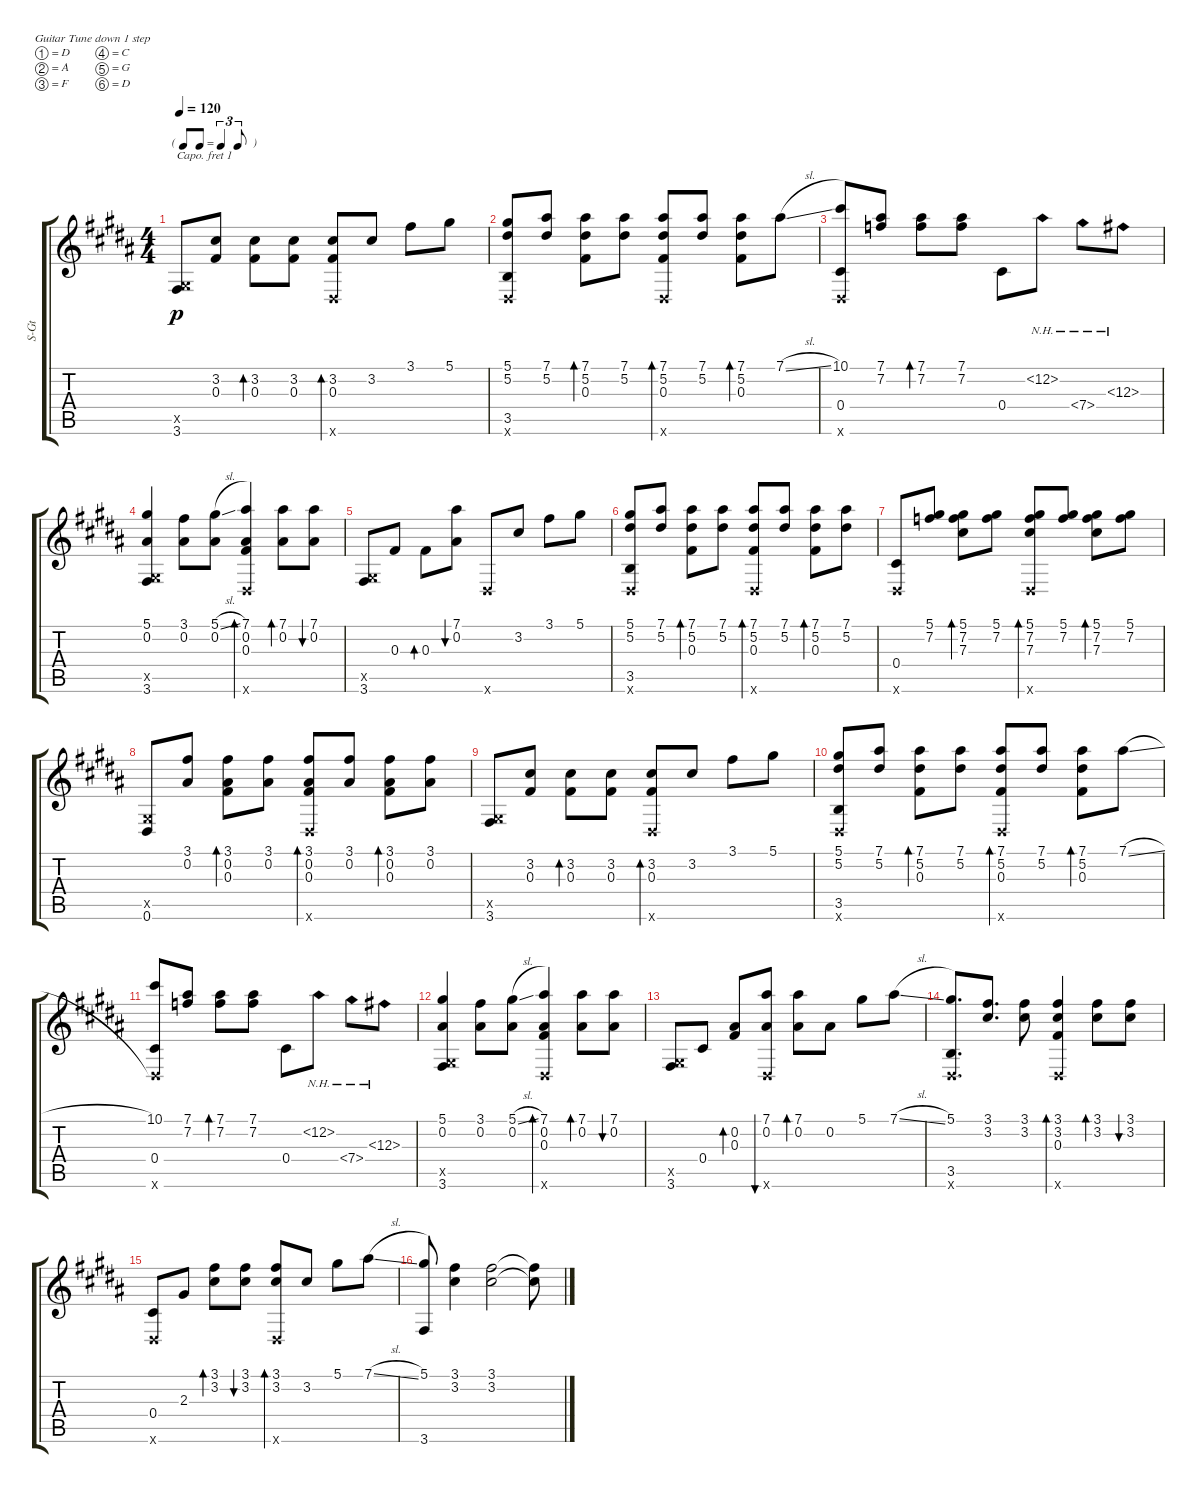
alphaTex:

\defaultSystemsLayout 4
\bracketExtendMode groupsimilarinstruments
\otherSystemsTrackNameOrientation horizontal
\track ("Steel Guitar" "S-Gt") {instrument acousticguitarsteel}
\staff {score tabs}
\capo 1
\tuning (D4 A3 F3 C3 G2 D2)
\ts (4 4)
\tf triplet8th
\tempo 120
\clef g2
\ks b
(3.6{acc forcenatural} 0.5{x acc forcenatural}).8{dy p beam Up} (3.2{acc forcenatural} 0.3{acc forcenatural}).8{beam Up} (3.2{acc forcenatural} 0.3{acc forcenatural}).8{bd 30 beam Down} (3.2{acc forcenatural} 0.3{acc forcenatural}).8{beam Down} (3.2{acc forcenatural} 0.3{acc forcenatural} 0.6{x acc forcenatural}).8{bd 30 beam Up} 3.2{acc forcenatural}.8{beam Up} 3.1{acc forcenatural}.8{beam Down} 5.1{acc forcenatural}.8{beam Down} |
(5.1{acc forcenatural} 5.2{acc forcenatural} 3.5{acc forcenatural} 0.6{x acc forcenatural}).8{beam Up} (7.1{acc forcenatural} 5.2{acc forcenatural}).8{beam Up} (5.2{acc forcenatural} 7.1{acc forcenatural} 0.3{acc forcenatural}).8{bd 30 beam Down} (7.1{acc forcenatural} 5.2{acc forcenatural}).8{beam Down} (5.2{acc forcenatural} 7.1{acc forcenatural} 0.3{acc forcenatural} 0.6{x acc forcenatural}).8{bd 30 beam Up} (5.2{acc forcenatural} 7.1{acc forcenatural}).8{beam Up} (7.1{acc forcenatural} 5.2{acc forcenatural} 0.3{acc forcenatural}).8{bd 30 beam Down} 7.1{sl acc forcenatural}.8{beam Down} |
(10.1{acc forcenatural} 0.4{acc forcenatural} 0.6{x acc forcenatural}).8{beam Up} (7.1{acc forcenatural} 7.2{acc b}).8{beam Up} (7.2{acc b} 7.1{acc forcenatural}).8{bd 30 beam Down} (7.1{acc forcenatural} 7.2{acc b}).8{beam Down} 0.4{acc forcenatural}.8{beam Down} 12.2{nh acc forcenatural}.8{beam Down} 7.4{nh acc forcenatural}.8{beam Down} 12.3{nh acc forcenatural}.8{beam Down} |
(5.1{acc forcenatural} 0.2{acc forcenatural} 3.6{acc forcenatural} 0.5{x acc forcenatural}).4{beam Up} (3.1{acc forcenatural} 0.2{acc forcenatural}).8{beam Down} (0.2{acc forcenatural} 5.1{sl acc forcenatural}).8{beam Down} (7.1{acc forcenatural} 0.2{acc forcenatural} 0.3{acc forcenatural} 0.6{x acc forcenatural}).4{bd 30 beam Up} (7.1{acc forcenatural} 0.2{acc forcenatural}).8{bd 30 beam Down} (7.1{acc forcenatural} 0.2{acc forcenatural}).8{bu 30 beam Down} |
(3.6{acc forcenatural} 0.5{x acc forcenatural}).8{beam Up} 0.3{acc forcenatural}.8{beam Up} 0.3{acc forcenatural}.8{bd 30 beam Down} (0.2{acc forcenatural} 7.1{acc forcenatural}).8{bu 30 beam Down} 0.6{x acc forcenatural}.8{beam Up} 3.2{acc forcenatural}.8{beam Up} 3.1{acc forcenatural}.8{beam Down} 5.1{acc forcenatural}.8{beam Down} |
(5.1{acc forcenatural} 5.2{acc forcenatural} 3.5{acc forcenatural} 0.6{x acc forcenatural}).8{beam Up} (7.1{acc forcenatural} 5.2{acc forcenatural}).8{beam Up} (5.2{acc forcenatural} 7.1{acc forcenatural} 0.3{acc forcenatural}).8{bd 30 beam Down} (7.1{acc forcenatural} 5.2{acc forcenatural}).8{beam Down} (5.2{acc forcenatural} 7.1{acc forcenatural} 0.3{acc forcenatural} 0.6{x acc forcenatural}).8{bd 30 beam Up} (5.2{acc forcenatural} 7.1{acc forcenatural}).8{beam Up} (7.1{acc forcenatural} 5.2{acc forcenatural} 0.3{acc forcenatural}).8{bd 30 beam Down} (5.2{acc forcenatural} 7.1{acc forcenatural}).8{beam Down} |
(0.4{acc forcenatural} 0.6{x acc forcenatural}).8{beam Up} (7.2{acc b} 5.1{acc forcenatural}).8{beam Up} (5.1{acc forcenatural} 7.2{acc b} 7.3{acc forcenatural}).8{bd 30 beam Down} (5.1{acc forcenatural} 7.2{acc b}).8{beam Down} (5.1{acc forcenatural} 7.2{acc b} 7.3{acc forcenatural} 0.6{x acc forcenatural}).8{bd 30 beam Up} (5.1{acc forcenatural} 7.2{acc b}).8{beam Up} (5.1{acc forcenatural} 7.2{acc b} 7.3{acc forcenatural}).8{bd 30 beam Down} (5.1{acc forcenatural} 7.2{acc b}).8{beam Down} |
(0.6{acc forcenatural} 0.5{x acc forcenatural}).8{beam Up} (3.1{acc forcenatural} 0.2{acc forcenatural}).8{beam Up} (3.1{acc forcenatural} 0.2{acc forcenatural} 0.3{acc forcenatural}).8{bd 30 beam Down} (0.2{acc forcenatural} 3.1{acc forcenatural}).8{beam Down} (3.1{acc forcenatural} 0.2{acc forcenatural} 0.3{acc forcenatural} 0.6{x acc forcenatural}).8{bd 30 beam Up} (3.1{acc forcenatural} 0.2{acc forcenatural}).8{beam Up} (3.1{acc forcenatural} 0.2{acc forcenatural} 0.3{acc forcenatural}).8{bd 30 beam Down} (0.2{acc forcenatural} 3.1{acc forcenatural}).8{beam Down} |
(3.6{acc forcenatural} 0.5{x acc forcenatural}).8{beam Up} (3.2{acc forcenatural} 0.3{acc forcenatural}).8{beam Up} (3.2{acc forcenatural} 0.3{acc forcenatural}).8{bd 30 beam Down} (3.2{acc forcenatural} 0.3{acc forcenatural}).8{beam Down} (3.2{acc forcenatural} 0.3{acc forcenatural} 0.6{x acc forcenatural}).8{bd 30 beam Up} 3.2{acc forcenatural}.8{beam Up} 3.1{acc forcenatural}.8{beam Down} 5.1{acc forcenatural}.8{beam Down} |
(5.1{acc forcenatural} 5.2{acc forcenatural} 3.5{acc forcenatural} 0.6{x acc forcenatural}).8{beam Up} (7.1{acc forcenatural} 5.2{acc forcenatural}).8{beam Up} (5.2{acc forcenatural} 7.1{acc forcenatural} 0.3{acc forcenatural}).8{bd 30 beam Down} (7.1{acc forcenatural} 5.2{acc forcenatural}).8{beam Down} (5.2{acc forcenatural} 7.1{acc forcenatural} 0.3{acc forcenatural} 0.6{x acc forcenatural}).8{bd 30 beam Up} (5.2{acc forcenatural} 7.1{acc forcenatural}).8{beam Up} (7.1{acc forcenatural} 5.2{acc forcenatural} 0.3{acc forcenatural}).8{bd 30 beam Down} 7.1{sl acc forcenatural}.8{beam Down} |
(10.1{acc forcenatural} 0.4{acc forcenatural} 0.6{x acc forcenatural}).8{beam Up} (7.1{acc forcenatural} 7.2{acc b}).8{beam Up} (7.2{acc b} 7.1{acc forcenatural}).8{bd 30 beam Down} (7.1{acc forcenatural} 7.2{acc b}).8{beam Down} 0.4{acc forcenatural}.8{beam Down} 12.2{nh acc forcenatural}.8{beam Down} 7.4{nh acc forcenatural}.8{beam Down} 12.3{nh acc forcenatural}.8{beam Down} |
(5.1{acc forcenatural} 0.2{acc forcenatural} 3.6{acc forcenatural} 0.5{x acc forcenatural}).4{beam Up} (3.1{acc forcenatural} 0.2{acc forcenatural}).8{beam Down} (0.2{acc forcenatural} 5.1{sl acc forcenatural}).8{beam Down} (7.1{acc forcenatural} 0.2{acc forcenatural} 0.3{acc forcenatural} 0.6{x acc forcenatural}).4{bd 30 beam Up} (7.1{acc forcenatural} 0.2{acc forcenatural}).8{bd 30 beam Down} (7.1{acc forcenatural} 0.2{acc forcenatural}).8{bu 30 beam Down} |
(3.6{acc forcenatural} 0.5{x acc forcenatural}).8{beam Up} 0.4{acc forcenatural}.8{beam Up} (0.3{acc forcenatural} 0.2{acc forcenatural}).8{bd 30 beam Up} (0.2{acc forcenatural} 7.1{acc forcenatural} 0.6{x acc forcenatural}).8{bu 30 beam Up} (7.1{acc forcenatural} 0.2{acc forcenatural}).8{bd 30 beam Down} 0.2{acc forcenatural}.8{beam Down} 5.1{acc forcenatural}.8{beam Down} 7.1{sl acc forcenatural}.8{beam Down} |
\scale
1.06255 (5.1{acc forcenatural} 3.5{acc forcenatural} 0.6{x acc forcenatural}).8{d beam Up} (3.1{acc forcenatural} 3.2{acc forcenatural}).8{d beam Up} (3.1{acc forcenatural} 3.2{acc forcenatural}).8{beam Down} (3.1{acc forcenatural} 3.2{acc forcenatural} 0.3{acc forcenatural} 0.6{x acc forcenatural}).4{bd 30 beam Up} (3.1{acc forcenatural} 3.2{acc forcenatural}).8{bd 30 beam Down} (3.1{acc forcenatural} 3.2{acc forcenatural}).8{bu 30 beam Down} |
\scale
1.00746 (0.6{x acc forcenatural} 0.4{acc forcenatural}).8{beam Up} 2.3{acc forcenatural}.8{beam Up} (3.2{acc forcenatural} 3.1{acc forcenatural}).8{bd 30 beam Down} (3.1{acc forcenatural} 3.2{acc forcenatural}).8{bu 30 beam Down} (3.2{acc forcenatural} 3.1{acc forcenatural} 0.6{x acc forcenatural}).8{bd 30 beam Up} 3.2{acc forcenatural}.8{beam Up} 5.1{acc forcenatural}.8{beam Down} 7.1{sl acc forcenatural}.8{beam Down} |
\scale
0.929993 (5.1{acc forcenatural} 3.6{acc forcenatural}).8{beam Up} (3.1{acc forcenatural} 3.2{acc forcenatural}).4{beam Down} (3.1{acc forcenatural} 3.2{acc forcenatural}).2{beam Down} (3.1{t acc forcenatural} 3.2{t acc forcenatural}).8{beam Down}
